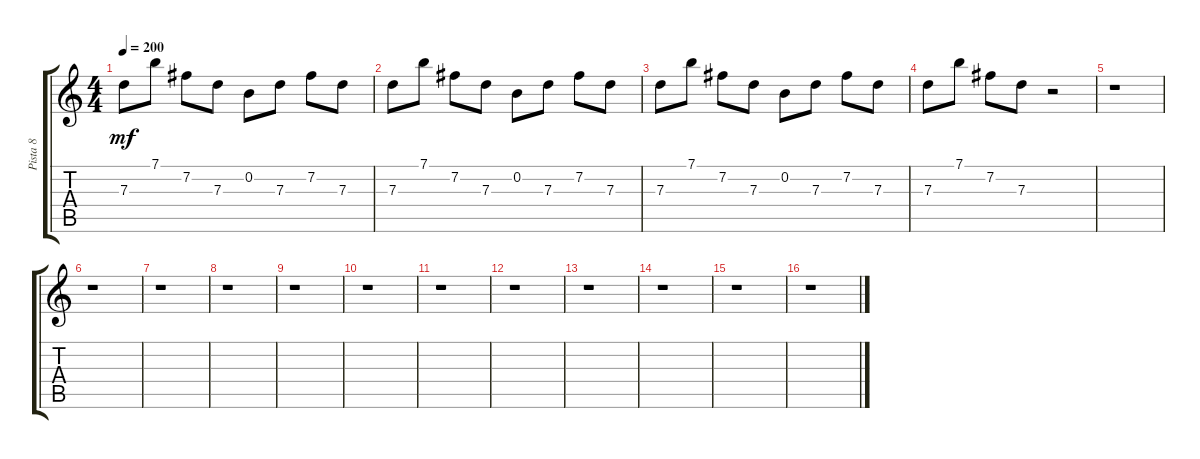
\track ("Pista 8" "Pista 8") {instrument acousticguitarsteel}
\staff {score tabs}
\tuning (E4 B3 G3 D3 A2 E2) {hide}
\ts (4 4)
\tempo 200
\clef g2
\ks c
7.3.8{dy mf} 7.1.8 7.2.8 7.3.8 0.2.8 7.3.8 7.2.8 7.3.8 |
7.3.8 7.1.8 7.2.8 7.3.8 0.2.8 7.3.8 7.2.8 7.3.8 |
7.3.8 7.1.8 7.2.8 7.3.8 0.2.8 7.3.8 7.2.8 7.3.8 |
7.3.8 7.1.8 7.2.8 7.3.8 r.2 |
r.1 |
r.1 |
r.1 |
r.1 |
r.1 |
r.1 |
r.1 |
r.1 |
r.1 |
r.1 |
r.1 |
r.1
